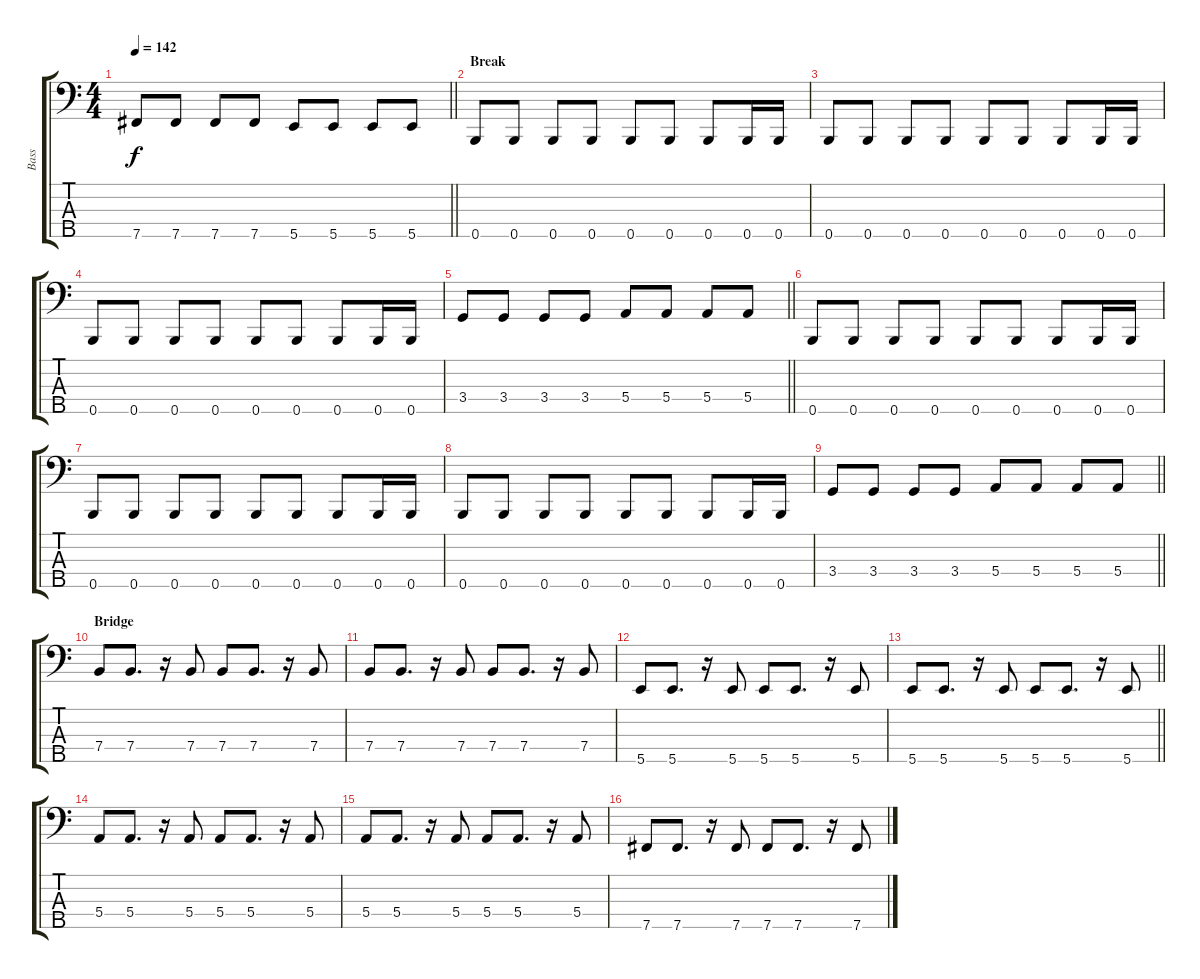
\track ("Bass" "Bass") {instrument electricbassfinger}
\staff {score tabs}
\tuning (G2 D2 A1 E1 B0) {hide}
\ts (4 4)
\tempo 142
\clef f4
\barLineRight lightlight
\ks c
7.5.8{dy f} 7.5.8 7.5.8 7.5.8 5.5.8 5.5.8 5.5.8 5.5.8 |
\section ("" "Break")
0.5.8 0.5.8 0.5.8 0.5.8 0.5.8 0.5.8 0.5.8 0.5.16 0.5.16 |
0.5.8 0.5.8 0.5.8 0.5.8 0.5.8 0.5.8 0.5.8 0.5.16 0.5.16 |
0.5.8 0.5.8 0.5.8 0.5.8 0.5.8 0.5.8 0.5.8 0.5.16 0.5.16 |
\barLineRight lightlight
3.4.8 3.4.8 3.4.8 3.4.8 5.4.8 5.4.8 5.4.8 5.4.8 |
\section ("" "")
0.5.8 0.5.8 0.5.8 0.5.8 0.5.8 0.5.8 0.5.8 0.5.16 0.5.16 |
0.5.8 0.5.8 0.5.8 0.5.8 0.5.8 0.5.8 0.5.8 0.5.16 0.5.16 |
0.5.8 0.5.8 0.5.8 0.5.8 0.5.8 0.5.8 0.5.8 0.5.16 0.5.16 |
\barLineRight lightlight
3.4.8 3.4.8 3.4.8 3.4.8 5.4.8 5.4.8 5.4.8 5.4.8 |
\section ("" "Bridge")
7.4.8 7.4.8{d} r.16 7.4.8 7.4.8 7.4.8{d} r.16 7.4.8 |
7.4.8 7.4.8{d} r.16 7.4.8 7.4.8 7.4.8{d} r.16 7.4.8 |
5.5.8 5.5.8{d} r.16 5.5.8 5.5.8 5.5.8{d} r.16 5.5.8 |
\barLineRight lightlight
5.5.8 5.5.8{d} r.16 5.5.8 5.5.8 5.5.8{d} r.16 5.5.8 |
\section ("" "")
5.4.8 5.4.8{d} r.16 5.4.8 5.4.8 5.4.8{d} r.16 5.4.8 |
5.4.8 5.4.8{d} r.16 5.4.8 5.4.8 5.4.8{d} r.16 5.4.8 |
7.5.8 7.5.8{d} r.16 7.5.8 7.5.8 7.5.8{d} r.16 7.5.8
